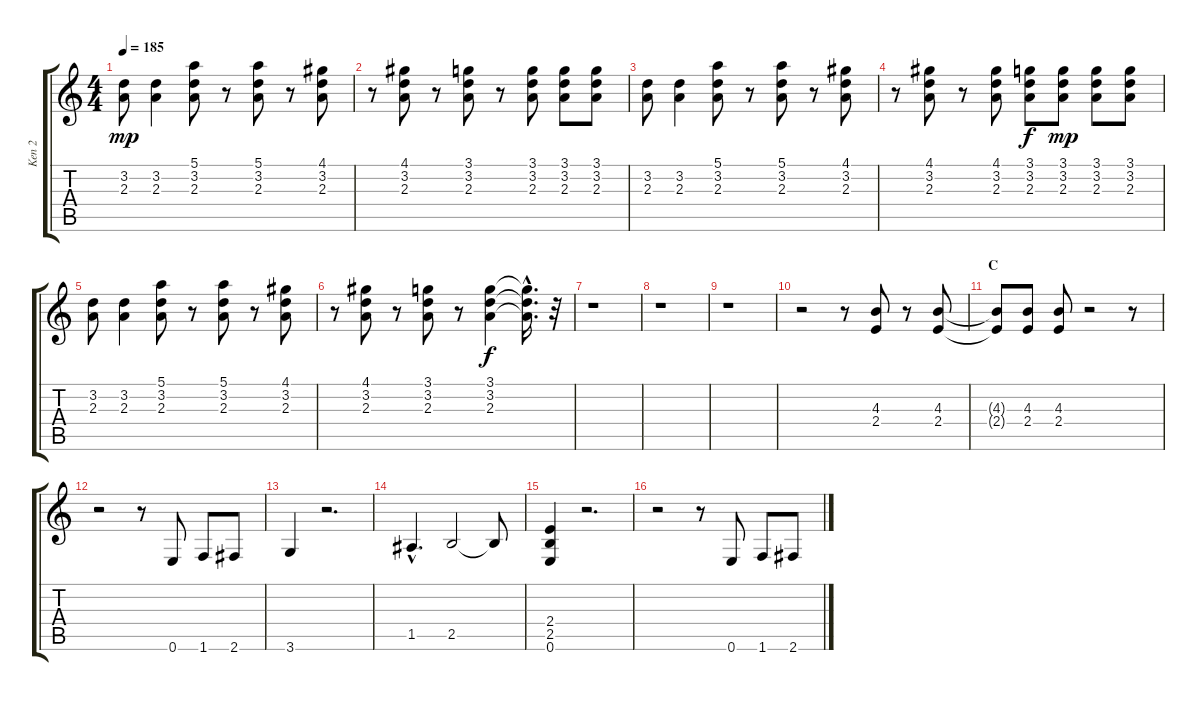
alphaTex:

\track ("Ken 2" "Ken 2") {instrument distortionguitar}
\staff {score tabs}
\tuning (E4 B3 G3 D3 A2 E2) {hide}
\ts (4 4)
\tempo 185
\clef g2
\ks c
(3.2 2.3).8{dy mp} (3.2 2.3).4 (5.1 3.2 2.3).8 r.8 (5.1 3.2 2.3).8 r.8 (4.1 3.2 2.3).8 |
r.8 (4.1 3.2 2.3).8 r.8 (3.1 3.2 2.3).8 r.8 (3.1 3.2 2.3).8 (3.1 3.2 2.3).8 (3.1 3.2 2.3).8 |
(3.2 2.3).8 (3.2 2.3).4 (5.1 3.2 2.3).8 r.8 (5.1 3.2 2.3).8 r.8 (4.1 3.2 2.3).8 |
r.8 (4.1 3.2 2.3).8 r.8 (4.1 3.2 2.3).8 (3.1 3.2 2.3).8{dy f} (3.1 3.2 2.3).8{dy mp} (3.1 3.2 2.3).8 (3.1 3.2 2.3).8 |
(3.2 2.3).8 (3.2 2.3).4 (5.1 3.2 2.3).8 r.8 (5.1 3.2 2.3).8 r.8 (4.1 3.2 2.3).8 |
r.8 (4.1 3.2 2.3).8 r.8 (3.1 3.2 2.3).8 r.8 (3.1 3.2 2.3).4{dy f} (3.1{hac t} 3.2{hac t} 2.3{hac t}).16{d} r.32 |
r.1 |
r.1 |
r.1 |
r.2 r.8 (4.3 2.4).8 r.8 (4.3 2.4).8 |
\section ("" "C")
(4.3{t} 2.4{t}).8 (4.3 2.4).8 (4.3 2.4).8 r.2 r.8 |
r.2 r.8 0.6.8 1.6.8 2.6.8 |
3.6.4 r.2{d} |
1.5{hac}.4{d} 2.5.2 2.5{t}.8 |
(2.4 2.5 0.6).4 r.2{d} |
r.2 r.8 0.6.8 1.6.8 2.6.8
